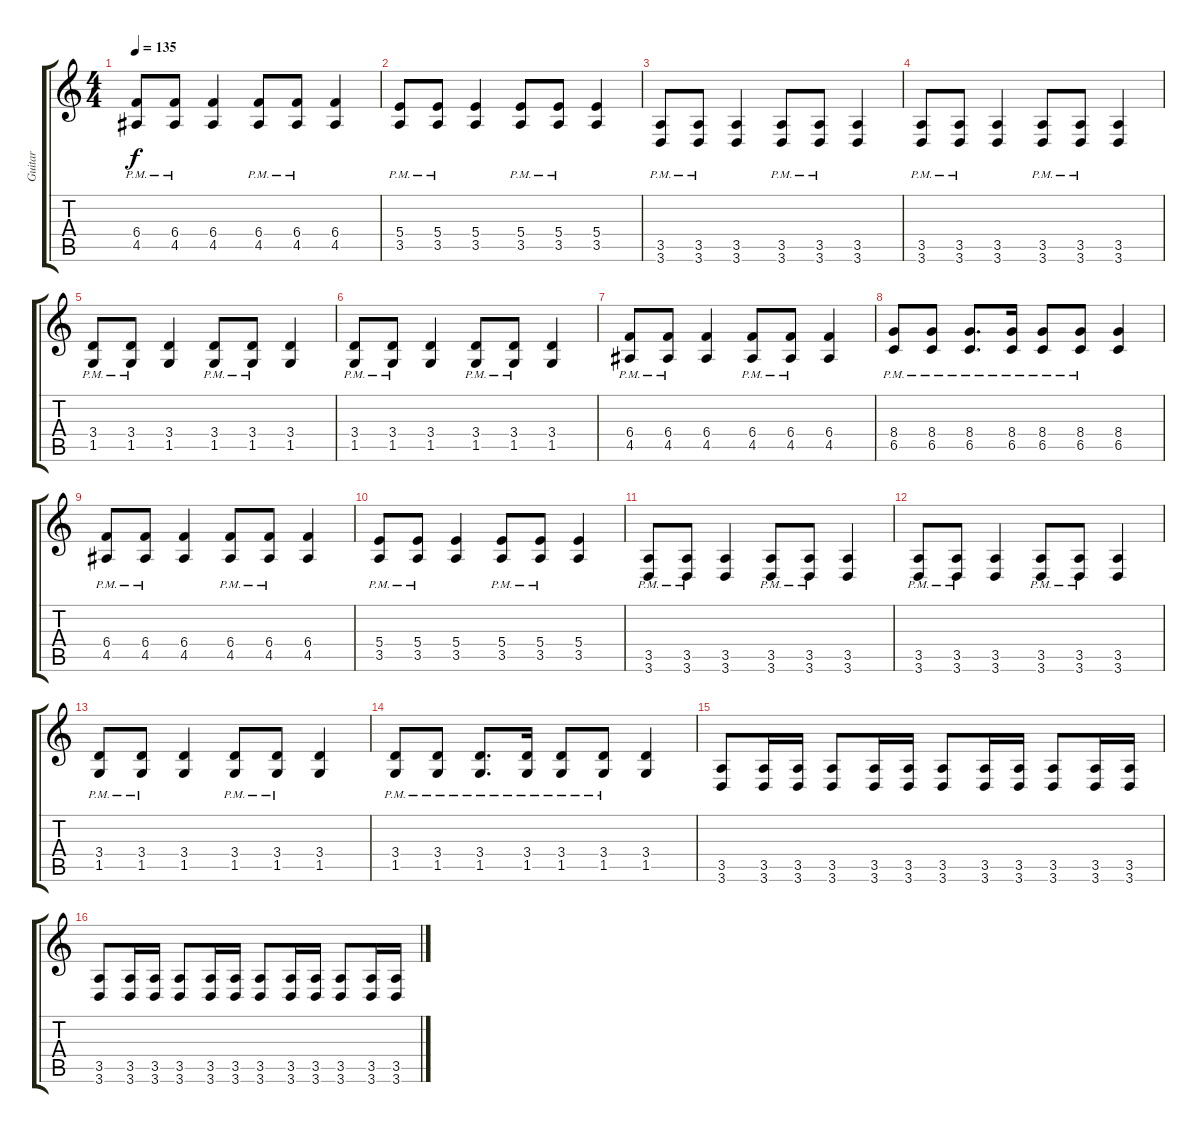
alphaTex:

\track ("Guitar" "Guitar") {instrument distortionguitar}
\staff {score tabs}
\tuning (Db4 Ab3 E3 B2 Gb2 B1) {hide}
\ts (4 4)
\tempo 135
\clef g2
\ks c
(6.4{pm} 4.5{pm}).8{dy f} (6.4{pm} 4.5{pm}).8 (6.4 4.5).4 (6.4{pm} 4.5{pm}).8 (6.4{pm} 4.5{pm}).8 (6.4 4.5).4 |
(5.4{pm} 3.5{pm}).8 (5.4{pm} 3.5{pm}).8 (5.4 3.5).4 (5.4{pm} 3.5{pm}).8 (5.4{pm} 3.5{pm}).8 (5.4 3.5).4 |
(3.5{pm} 3.6{pm}).8 (3.5{pm} 3.6{pm}).8 (3.5 3.6).4 (3.5{pm} 3.6{pm}).8 (3.5{pm} 3.6{pm}).8 (3.5 3.6).4 |
(3.5{pm} 3.6{pm}).8 (3.5{pm} 3.6{pm}).8 (3.5 3.6).4 (3.5{pm} 3.6{pm}).8 (3.5{pm} 3.6{pm}).8 (3.5 3.6).4 |
(3.4{pm} 1.5{pm}).8 (3.4{pm} 1.5{pm}).8 (3.4 1.5).4 (3.4{pm} 1.5{pm}).8 (3.4{pm} 1.5{pm}).8 (3.4 1.5).4 |
(3.4{pm} 1.5{pm}).8 (3.4{pm} 1.5{pm}).8 (3.4 1.5).4 (3.4{pm} 1.5{pm}).8 (3.4{pm} 1.5{pm}).8 (3.4 1.5).4 |
(6.4{pm} 4.5{pm}).8 (6.4{pm} 4.5{pm}).8 (6.4 4.5).4 (6.4{pm} 4.5{pm}).8 (6.4{pm} 4.5{pm}).8 (6.4 4.5).4 |
(8.4{pm} 6.5{pm}).8 (8.4{pm} 6.5{pm}).8 (8.4{pm} 6.5{pm}).8{d} (8.4{pm} 6.5{pm}).16 (8.4{pm} 6.5{pm}).8 (8.4{pm} 6.5{pm}).8 (8.4 6.5).4 |
(6.4{pm} 4.5{pm}).8 (6.4{pm} 4.5{pm}).8 (6.4 4.5).4 (6.4{pm} 4.5{pm}).8 (6.4{pm} 4.5{pm}).8 (6.4 4.5).4 |
(5.4{pm} 3.5{pm}).8 (5.4{pm} 3.5{pm}).8 (5.4 3.5).4 (5.4{pm} 3.5{pm}).8 (5.4{pm} 3.5{pm}).8 (5.4 3.5).4 |
(3.5{pm} 3.6{pm}).8 (3.5{pm} 3.6{pm}).8 (3.5 3.6).4 (3.5{pm} 3.6{pm}).8 (3.5{pm} 3.6{pm}).8 (3.5 3.6).4 |
(3.5{pm} 3.6{pm}).8 (3.5{pm} 3.6{pm}).8 (3.5 3.6).4 (3.5{pm} 3.6{pm}).8 (3.5{pm} 3.6{pm}).8 (3.5 3.6).4 |
(3.4{pm} 1.5{pm}).8 (3.4{pm} 1.5{pm}).8 (3.4 1.5).4 (3.4{pm} 1.5{pm}).8 (3.4{pm} 1.5{pm}).8 (3.4 1.5).4 |
(3.4{pm} 1.5{pm}).8 (3.4{pm} 1.5{pm}).8 (3.4{pm} 1.5{pm}).8{d} (3.4{pm} 1.5{pm}).16 (3.4{pm} 1.5{pm}).8 (3.4{pm} 1.5{pm}).8 (3.4 1.5).4 |
(3.5 3.6).8 (3.5 3.6).16 (3.5 3.6).16 (3.5 3.6).8 (3.5 3.6).16 (3.5 3.6).16 (3.5 3.6).8 (3.5 3.6).16 (3.5 3.6).16 (3.5 3.6).8 (3.5 3.6).16 (3.5 3.6).16 |
(3.5 3.6).8 (3.5 3.6).16 (3.5 3.6).16 (3.5 3.6).8 (3.5 3.6).16 (3.5 3.6).16 (3.5 3.6).8 (3.5 3.6).16 (3.5 3.6).16 (3.5 3.6).8 (3.5 3.6).16 (3.5 3.6).16
